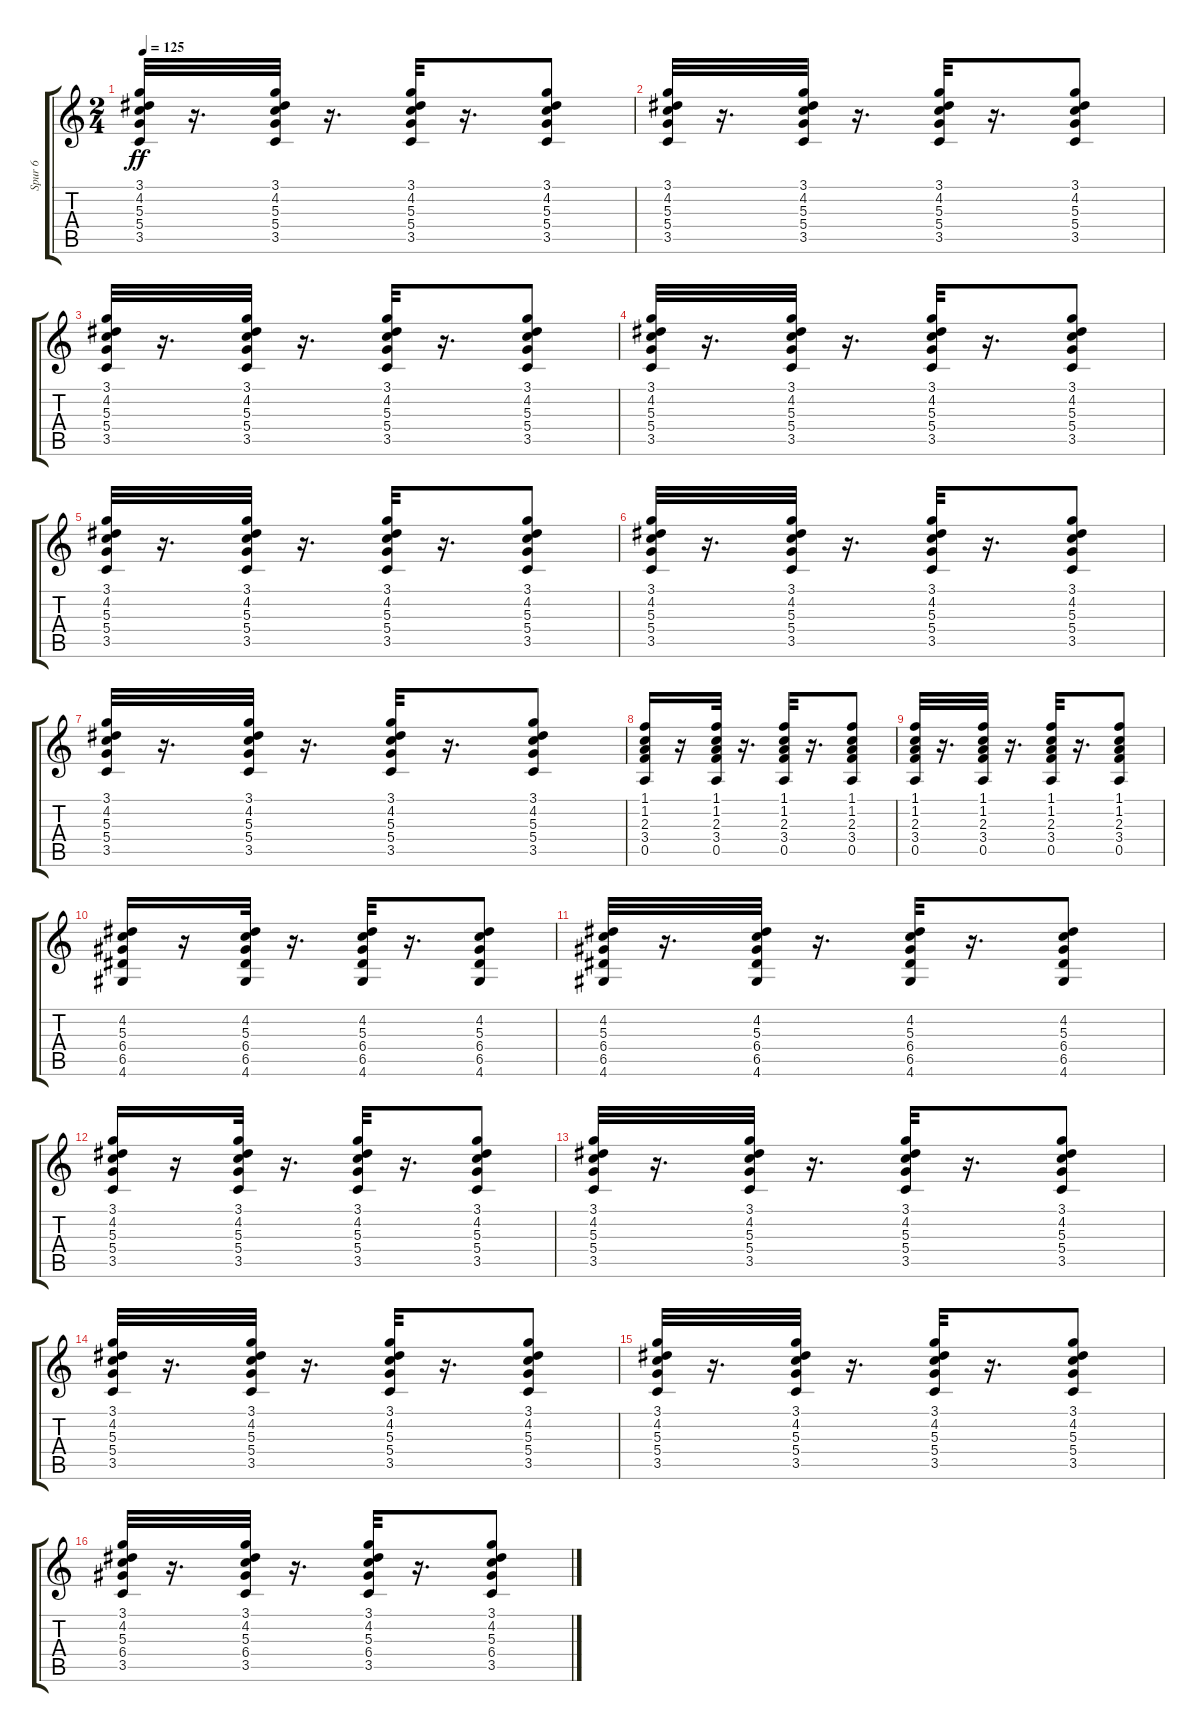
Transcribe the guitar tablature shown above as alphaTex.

\track ("Spur 6" "Spur 6") {instrument acousticguitarsteel}
\staff {score tabs}
\tuning (E4 B3 G3 D3 A2 E2) {hide}
\ts (2 4)
\tempo 125
\clef g2
\ks c
(3.1 4.2 5.3 5.4 3.5).32{dy ff} r.16{d} (3.1 4.2 5.3 5.4 3.5).32 r.16{d} (3.1 4.2 5.3 5.4 3.5).32 r.16{d} (3.1 4.2 5.3 5.4 3.5).8 |
(3.1 4.2 5.3 5.4 3.5).32 r.16{d} (3.1 4.2 5.3 5.4 3.5).32 r.16{d} (3.1 4.2 5.3 5.4 3.5).32 r.16{d} (3.1 4.2 5.3 5.4 3.5).8 |
(3.1 4.2 5.3 5.4 3.5).32 r.16{d} (3.1 4.2 5.3 5.4 3.5).32 r.16{d} (3.1 4.2 5.3 5.4 3.5).32 r.16{d} (3.1 4.2 5.3 5.4 3.5).8 |
(3.1 4.2 5.3 5.4 3.5).32 r.16{d} (3.1 4.2 5.3 5.4 3.5).32 r.16{d} (3.1 4.2 5.3 5.4 3.5).32 r.16{d} (3.1 4.2 5.3 5.4 3.5).8 |
(3.1 4.2 5.3 5.4 3.5).32 r.16{d} (3.1 4.2 5.3 5.4 3.5).32 r.16{d} (3.1 4.2 5.3 5.4 3.5).32 r.16{d} (3.1 4.2 5.3 5.4 3.5).8 |
(3.1 4.2 5.3 5.4 3.5).32 r.16{d} (3.1 4.2 5.3 5.4 3.5).32 r.16{d} (3.1 4.2 5.3 5.4 3.5).32 r.16{d} (3.1 4.2 5.3 5.4 3.5).8 |
(3.1 4.2 5.3 5.4 3.5).32 r.16{d} (3.1 4.2 5.3 5.4 3.5).32 r.16{d} (3.1 4.2 5.3 5.4 3.5).32 r.16{d} (3.1 4.2 5.3 5.4 3.5).8 |
(1.1 1.2 2.3 3.4 0.5).16{volume 7} r.16 (1.1 1.2 2.3 3.4 0.5).32 r.16{d} (1.1 1.2 2.3 3.4 0.5).32 r.16{d} (1.1 1.2 2.3 3.4 0.5).8 |
(1.1 1.2 2.3 3.4 0.5).32 r.16{d} (1.1 1.2 2.3 3.4 0.5).32 r.16{d} (1.1 1.2 2.3 3.4 0.5).32 r.16{d} (1.1 1.2 2.3 3.4 0.5).8 |
(4.2 5.3 6.4 6.5 4.6).16 r.16 (4.2 5.3 6.4 6.5 4.6).32 r.16{d} (4.2 5.3 6.4 6.5 4.6).32 r.16{d} (4.2 5.3 6.4 6.5 4.6).8 |
(4.2 5.3 6.4 6.5 4.6).32 r.16{d} (4.2 5.3 6.4 6.5 4.6).32 r.16{d} (4.2 5.3 6.4 6.5 4.6).32 r.16{d} (4.2 5.3 6.4 6.5 4.6).8 |
(3.1 4.2 5.3 5.4 3.5).16 r.16 (3.1 4.2 5.3 5.4 3.5).32 r.16{d} (3.1 4.2 5.3 5.4 3.5).32 r.16{d} (3.1 4.2 5.3 5.4 3.5).8 |
(3.1 4.2 5.3 5.4 3.5).32 r.16{d} (3.1 4.2 5.3 5.4 3.5).32 r.16{d} (3.1 4.2 5.3 5.4 3.5).32 r.16{d} (3.1 4.2 5.3 5.4 3.5).8 |
(3.1 4.2 5.3 5.4 3.5).32 r.16{d} (3.1 4.2 5.3 5.4 3.5).32 r.16{d} (3.1 4.2 5.3 5.4 3.5).32 r.16{d} (3.1 4.2 5.3 5.4 3.5).8 |
(3.1 4.2 5.3 5.4 3.5).32 r.16{d} (3.1 4.2 5.3 5.4 3.5).32 r.16{d} (3.1 4.2 5.3 5.4 3.5).32 r.16{d} (3.1 4.2 5.3 5.4 3.5).8 |
(3.1 4.2 5.3 6.4 3.5).32 r.16{d} (3.1 4.2 5.3 6.4 3.5).32 r.16{d} (3.1 4.2 5.3 6.4 3.5).32 r.16{d} (3.1 4.2 5.3 6.4 3.5).8
